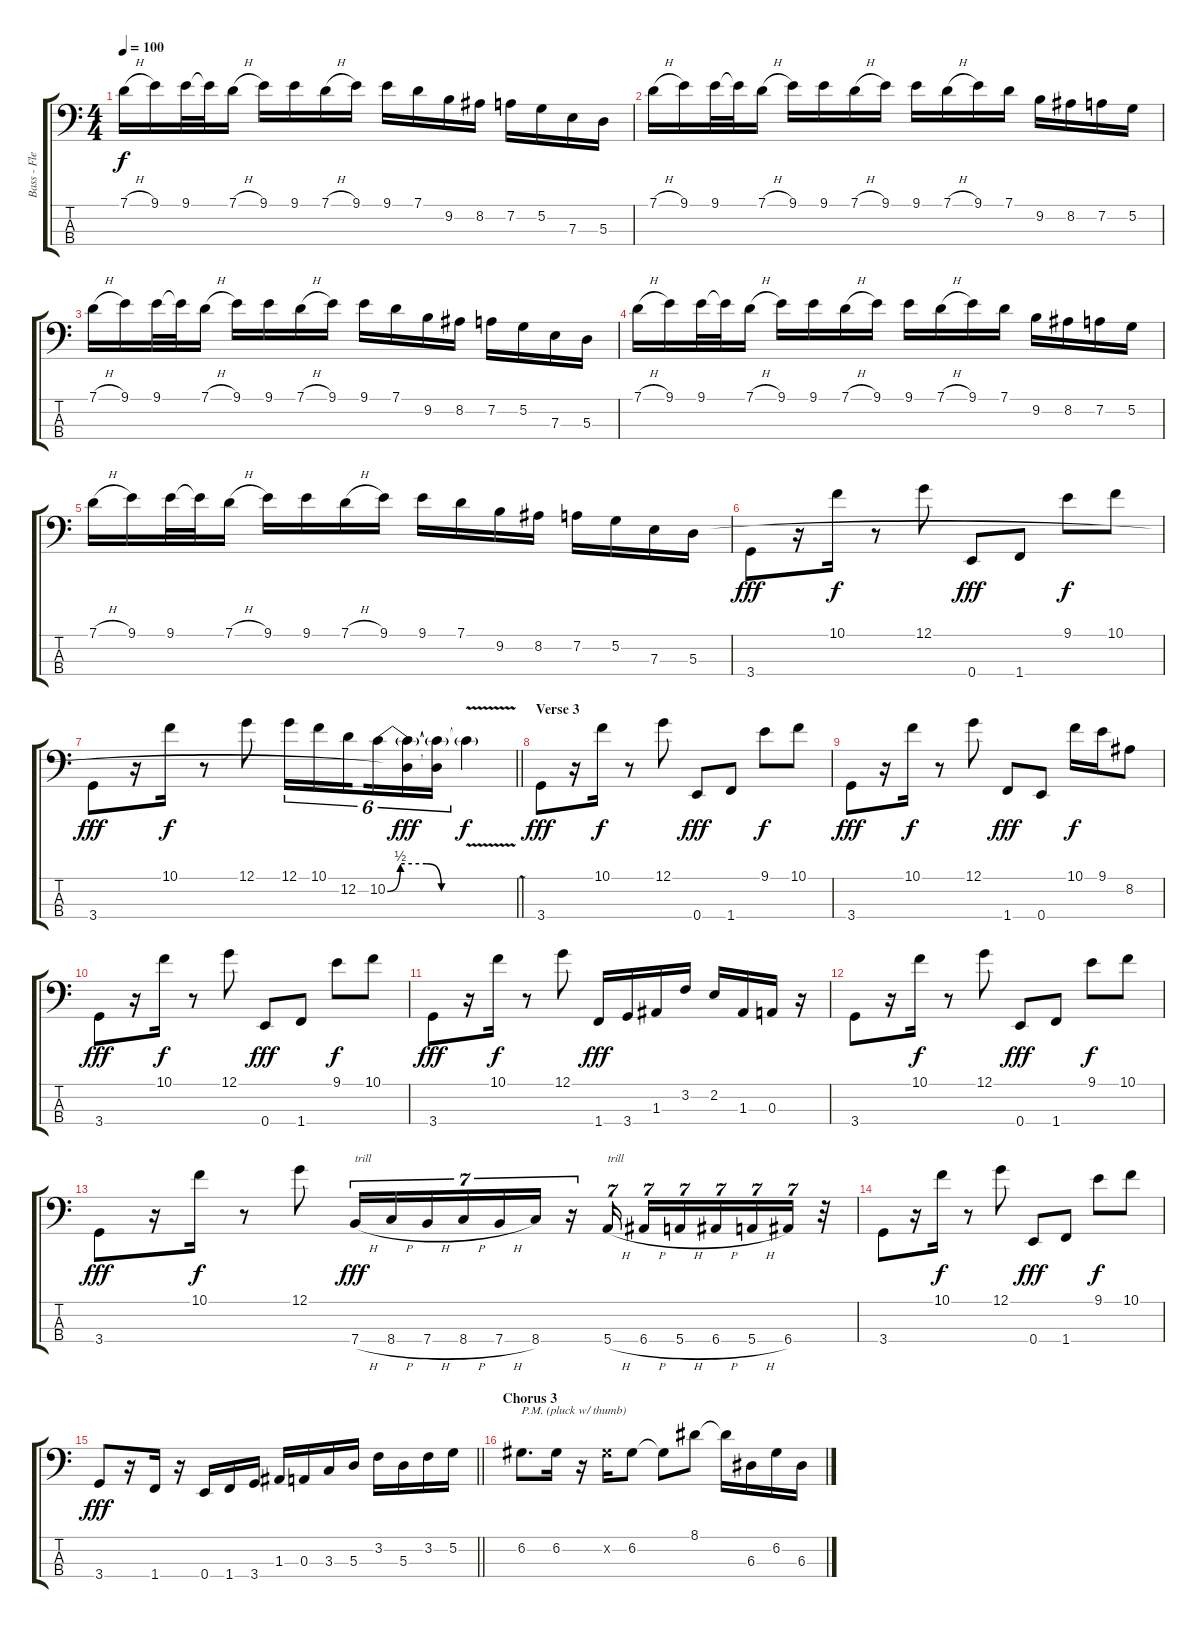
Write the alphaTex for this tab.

\track ("Bass - Flea" "Bass - Fle") {instrument electricbassfinger}
\staff {score tabs}
\tuning (G2 D2 A1 E1) {hide}
\ts (4 4)
\tempo 100
\clef f4
\ks c
7.1{h}.16{dy f} 9.1.16 9.1.32 9.1{t}.32 7.1{h}.16 9.1.16 9.1.16 7.1{h}.16 9.1.16 9.1.16 7.1.16 9.2.16 8.2.16 7.2.16 5.2.16 7.3.16 5.3.16 |
7.1{h}.16 9.1.16 9.1.32 9.1{t}.32 7.1{h}.16 9.1.16 9.1.16 7.1{h}.16 9.1.16 9.1.16 7.1{h}.16 9.1.16 7.1.16 9.2.16 8.2.16 7.2.16 5.2.16 |
7.1{h}.16 9.1.16 9.1.32 9.1{t}.32 7.1{h}.16 9.1.16 9.1.16 7.1{h}.16 9.1.16 9.1.16 7.1.16 9.2.16 8.2.16 7.2.16 5.2.16 7.3.16 5.3.16 |
7.1{h}.16 9.1.16 9.1.32 9.1{t}.32 7.1{h}.16 9.1.16 9.1.16 7.1{h}.16 9.1.16 9.1.16 7.1{h}.16 9.1.16 7.1.16 9.2.16 8.2.16 7.2.16 5.2.16 |
7.1{h}.16 9.1.16 9.1.32 9.1{t}.32 7.1{h}.16 9.1.16 9.1.16 7.1{h}.16 9.1.16 9.1.16 7.1.16 9.2.16 8.2.16 7.2.16 5.2.16 7.3.16 5.3.16 |
3.4.8{dy fff} r.16 10.1.16{dy f} r.8 12.1.8 0.4.8{dy fff} 1.4.8 9.1.8{dy f} 10.1.8 |
\barLineRight lightlight
3.4.8{dy fff} r.16 10.1.16{dy f} r.8 12.1.8 12.1.16{tu (6 4)} 10.1.16{tu (6 4)} 12.2.16{tu (6 4) beam splitsecondary} 10.2{be (custom 0 0 6 2 18 2 25 0 60 0)}.16{tu (6 4)} (10.2{t} 5.3{t}).16{tu (6 4) dy fff} (10.2{t} 5.3{t}).16{tu (6 4)} 10.2{v t}.4{dy f} |
\section ("" "Verse 3")
3.4.8{dy fff} r.16 10.1.16{dy f} r.8 12.1.8 0.4.8{dy fff} 1.4.8 9.1.8{dy f} 10.1.8 |
3.4.8{dy fff} r.16 10.1.16{dy f} r.8 12.1.8 1.4.8{dy fff} 0.4.8 10.1.16{dy f} 9.1.16 8.2.8 |
3.4.8{dy fff} r.16 10.1.16{dy f} r.8 12.1.8 0.4.8{dy fff} 1.4.8 9.1.8{dy f} 10.1.8 |
3.4.8{dy fff} r.16 10.1.16{dy f} r.8 12.1.8 1.4.16{dy fff} 3.4.16 1.3.16 3.2.16 2.2.16 1.3.16 0.3.16 r.16 |
3.4.8 r.16 10.1.16{dy f} r.8 12.1.8 0.4.8{dy fff} 1.4.8 9.1.8{dy f} 10.1.8 |
3.4.8{dy fff} r.16 10.1.16{dy f} r.8 12.1.8 7.4{h}.16{tu (7 4) txt "trill" dy fff} 8.4{h}.16{tu (7 4)} 7.4{h}.16{tu (7 4)} 8.4{h}.16{tu (7 4)} 7.4{h}.16{tu (7 4)} 8.4.16{tu (7 4)} r.16{tu (7 4)} 5.4{h}.16{tu (7 4) txt "trill"} 6.4{h}.16{tu (7 4)} 5.4{h}.16{tu (7 4)} 6.4{h}.16{tu (7 4)} 5.4{h}.16{tu (7 4)} 6.4.16{tu (7 4)} r.32 |
3.4.8 r.16 10.1.16{dy f} r.8 12.1.8 0.4.8{dy fff} 1.4.8 9.1.8{dy f} 10.1.8 |
\barLineRight lightlight
3.4.8{dy fff} r.16 1.4.16 r.16 0.4.16 1.4.16 3.4.16 1.3.16 0.3.16 3.3.16 5.3.16 3.2.16 5.3.16 3.2.16 5.2.16 |
\section ("" "Chorus 3")
6.2.8{d txt "P.M. (pluck w/ thumb)"} 6.2.16 r.16 6.2{x}.16 6.2.8 6.2{t}.8 8.1.8 8.1{t}.16 6.3.16 6.2.16 6.3.16
